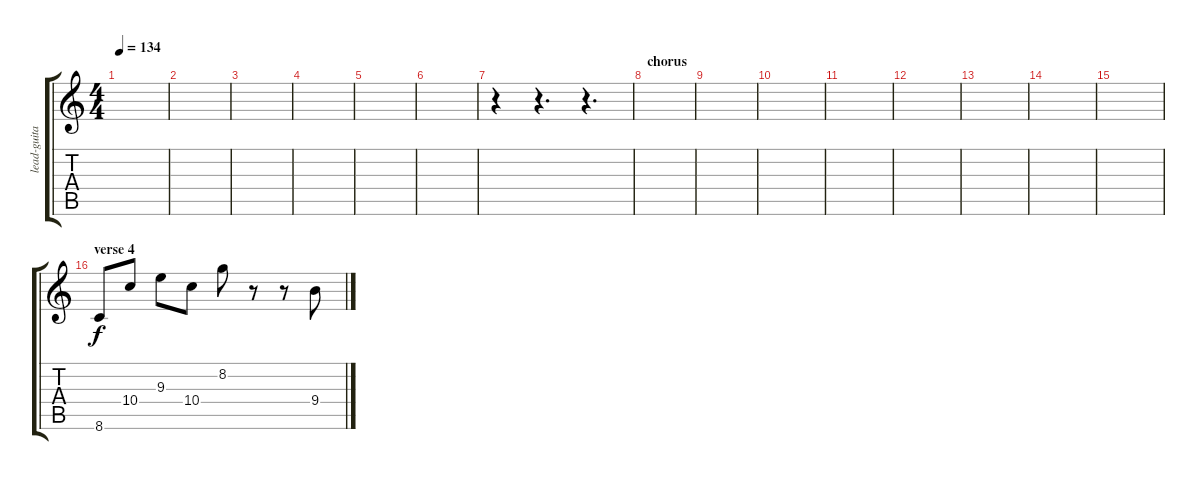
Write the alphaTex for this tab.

\track ("lead-guitar" "lead-guita") {instrument acousticguitarsteel}
\staff {score tabs}
\tuning (E4 B3 G3 D3 A2 E2) {hide}
\ts (4 4)
\tempo 134
\clef g2
\ks c
|
|
|
|
|
|
r.4 r.4{d} r.4{d} |
\section ("" "chorus")
|
|
|
|
|
|
|
|
\section ("" "verse 4")
8.6.8 10.4.8 9.3.8 10.4.8 8.2.8 r.8 r.8 9.4.8
